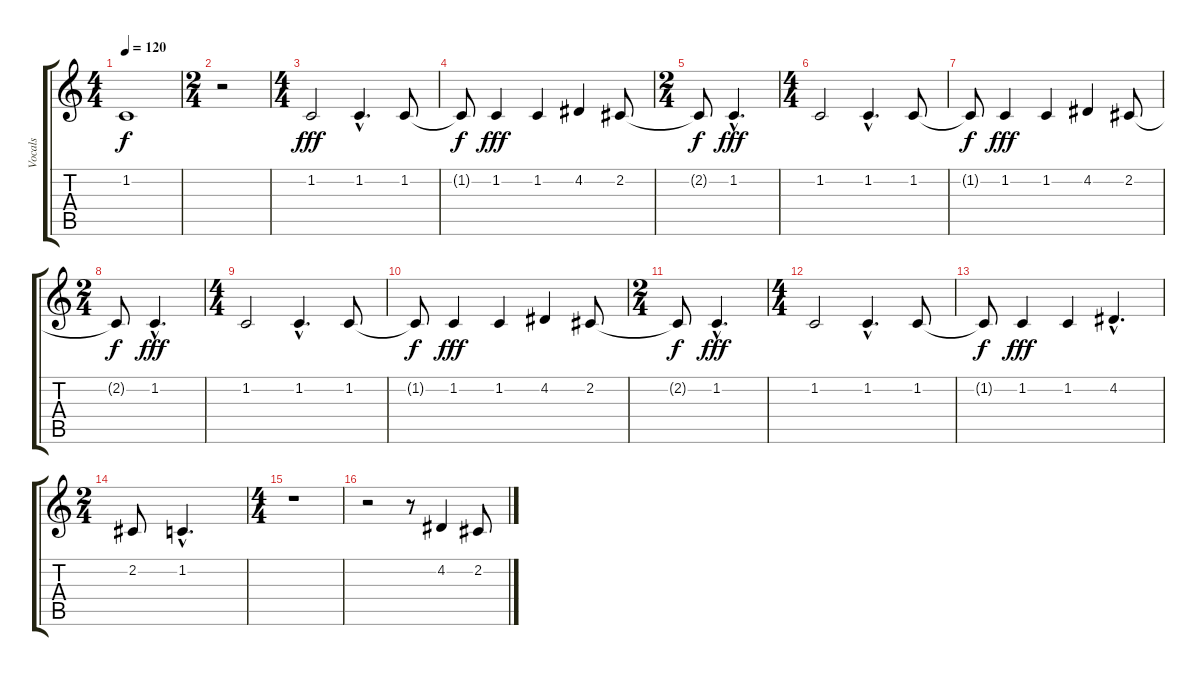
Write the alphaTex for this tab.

\track ("Vocals" "Vocals") {instrument brightacousticpiano}
\staff {score tabs}
\tuning (E4 B3 G3 D3 A2 E2) {hide}
\ts (4 4)
\tempo 120
\clef g2
\ks c
1.2{t}.1{dy f} |
\ts (2 4)
r.2 |
\ts (4 4)
1.2.2{dy fff} 1.2{hac}.4{d} 1.2.8 |
1.2{t}.8{dy f} 1.2.4{dy fff} 1.2.4 4.2.4 2.2.8 |
\ts (2 4)
2.2{t}.8{dy f} 1.2{hac}.4{d dy fff} |
\ts (4 4)
1.2.2 1.2{hac}.4{d} 1.2.8 |
1.2{t}.8{dy f} 1.2.4{dy fff} 1.2.4 4.2.4 2.2.8 |
\ts (2 4)
2.2{t}.8{dy f} 1.2{hac}.4{d dy fff} |
\ts (4 4)
1.2.2 1.2{hac}.4{d} 1.2.8 |
1.2{t}.8{dy f} 1.2.4{dy fff} 1.2.4 4.2.4 2.2.8 |
\ts (2 4)
2.2{t}.8{dy f} 1.2{hac}.4{d dy fff} |
\ts (4 4)
1.2.2 1.2{hac}.4{d} 1.2.8 |
1.2{t}.8{dy f} 1.2.4{dy fff} 1.2.4 4.2{hac}.4{d} |
\ts (2 4)
2.2.8 1.2{hac}.4{d} |
\ts (4 4)
r.1 |
r.2 r.8 4.2.4 2.2.8
